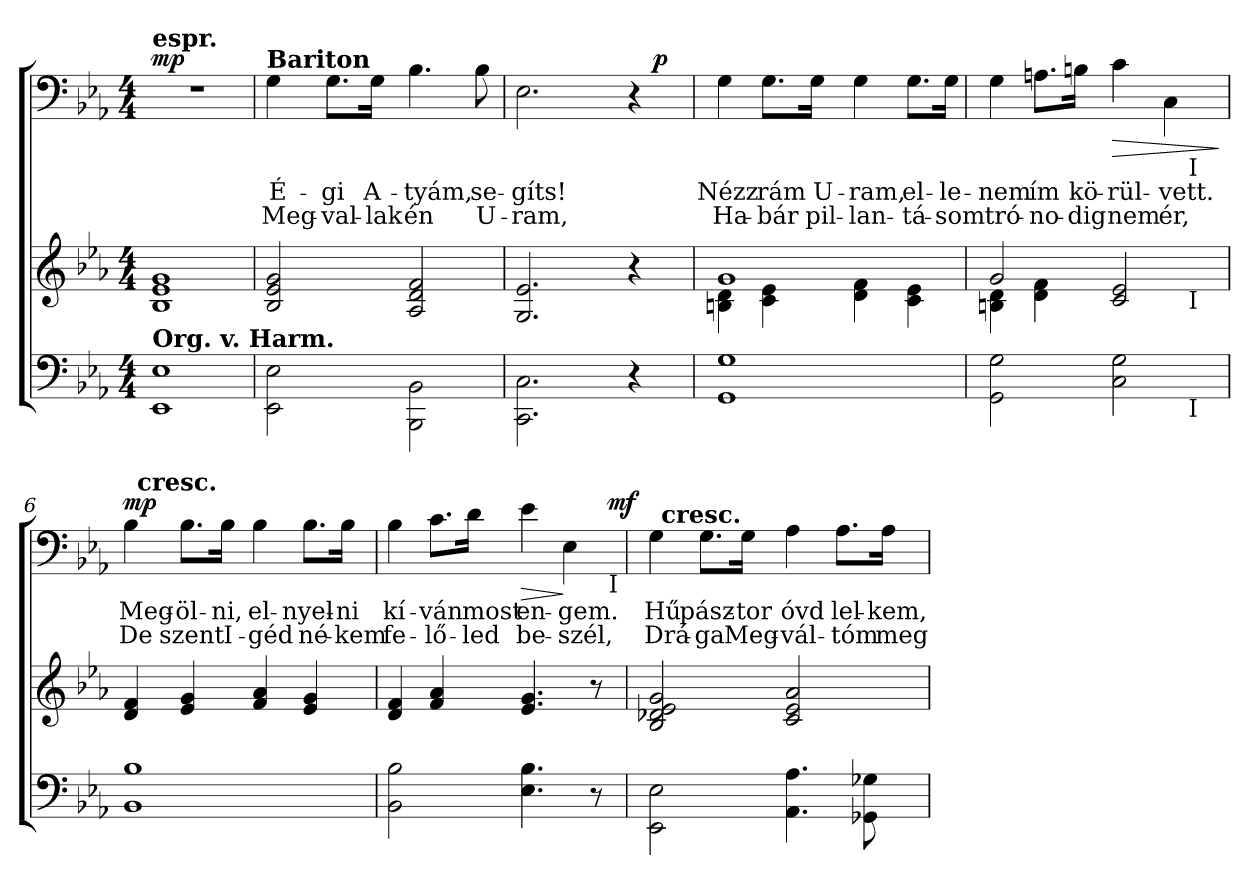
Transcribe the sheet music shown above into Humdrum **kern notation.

**kern	**kern	**kern	**text	**text	**dynam
*part3	*part2	*part1	*part1	*part1	*part1
*staff3	*staff2	*staff1	*staff1	*staff1	*staff1
*clefF4	*clefG2	*clefF4	*	*	*
*k[b-e-a-]	*k[b-e-a-]	*k[b-e-a-]	*	*	*
*E-:	*E-:	*E-:	*	*	*
*M4/4	*M4/4	*M4/4	*	*	*
=1	=1	=1	=1	=1	=1
!	!	!LO:TX:a:B:t=espr.	!	!	!
!LO:TX:a:B:t=Org. v. Harm.	!	!	!	!	!
!	!	!	!	!	!LO:DY:b
1EE- 1E-	1B- 1e- 1g	1r	.	.	mp
=2	=2	=2	=2	=2	=2
!	!	!LO:TX:a:B:t=Bariton	!	!	!
!	!	!	!LO:LY:b	!LO:LY:b	!
2EE-\ 2E-\	2B-/ 2e-/ 2g/	4G\	É-	Meg-	.
!	!	!	!LO:LY:b	!LO:LY:b	!
.	.	8.G\L	-gi	-val-	.
!	!	!	!LO:LY:b	!LO:LY:b	!
.	.	16G\Jk	A-	-lak	.
!	!	!	!LO:LY:b	!LO:LY:b	!
2BBB-\ 2BB-\	2A-/ 2d/ 2f/	4.B-\	-tyám,	én	.
!	!	!	!LO:LY:b	!LO:LY:b	!
.	.	8B-\	se-	U-	.
=3	=3	=3	=3	=3	=3
!	!	!	!LO:LY:b	!LO:LY:b	!
*	*	*^	*	*	*
2.CC\ 2.C\	2.G/ 2.e-/	2.E-\	2ryy	-gíts!	-ram,	.
.	.	.	4ryy	.	.	.
4r	4r	4r	16.ryy	.	.	.
!	!	!	!	!	!	!LO:DY:b
.	.	.	8ryy	.	.	p
.	.	.	32ryy	.	.	.
*	*	*v	*v	*	*	*
=4	=4	=4	=4	=4	=4
*	*^	*	*	*	*
*	*	*	*^	*	*	*
!	!	!	!LO:TX:a:B:t=cresc.	!	!	!	!
!	!	!	!	!	!LO:LY:b	!LO:LY:b	!
*	*	*	*v	*v	*	*	*
1GG 1G	1g	4Bn\ 4d\	4G\	Nézz	Ha-	.
!	!	!	!	!LO:LY:b	!LO:LY:b	!
.	.	4c\ 4e-\	8.G\L	rám	-bár	.
!	!	!	!	!LO:LY:b	!LO:LY:b	!
.	.	.	16G\Jk	U-	pil-	.
!	!	!	!	!LO:LY:b	!LO:LY:b	!
.	.	4d\ 4f\	4G\	-ram,	-lan-	.
!	!	!	!	!LO:LY:b	!LO:LY:b	!
.	.	4c\ 4e-\	8.G\L	el-	-tá-	.
!	!	!	!	!LO:LY:b	!LO:LY:b	!
.	.	.	16G\Jk	-le-	-som	.
=5	=5	=5	=5	=5	=5	=5
!	!	!	!	!LO:LY:b	!LO:LY:b	!
*^	*	*^	*^	*	*	*
2GG\ 2G\	2ryy	2g/	4Bn\ 4d\	2ryy	4G\	2ryy	-nem	tró-	.
!	!	!	!	!	!	!	!LO:LY:b	!LO:LY:b	!
.	.	.	4d\ 4f\	.	8.An\L	.	ím	-no-	.
!	!	!	!	!	!	!	!LO:LY:b	!LO:LY:b	!
.	.	.	.	.	16Bn\Jk	.	kö-	-dig	.
!	!	!	!	!	!	!	!LO:LY:b	!LO:LY:b	!LO:HP:b
2C\ 2G\	4ryy	2c/ 2e-/	2ryy	4ryy	4c\	4ryy	-rül-	nem	>
!	!	!	!	!	!	!	!LO:LY:b	!LO:LY:b	!
.	16.ryy	.	.	16.ryy	4C\	16.ryy	-vett.	ér,	.
!	!	!	!	!	!	!LO:TX:b:t=I	!	!	!
!	!	!	!	!LO:TX:b:t=I	!	!	!	!	!
!	!LO:TX:b:t=I	!	!	!	!	!	!	!	!
.	8ryy	.	.	8ryy	.	8ryy	.	.	.
.	32ryy	.	.	32ryy	.	32ryy	.	.	.
.	.	.	.	.	.	.	.	.	]
*v	*v	*	*	*	*	*	*	*	*
*	*v	*v	*v	*	*	*	*	*
!!LO:LB:g=z	!!
=6	=6	=6	=6	=6	=6	=6
*^	*^	*	*	*	*	*
*	*	*	*^	*	*	*	*	*
!	!	!	!	!	!	!	!LO:LY:b	!LO:LY:b	!LO:DY:b
*v	*v	*	*	*	*	*	*	*	*
*	*v	*v	*v	*	*	*	*	*
1BB- 1B-	4d/ 4f/	4B-\	32ryy	Meg-	De	mp
!	!	!	!LO:TX:a:B:t=cresc.	!	!	!
.	.	.	2ryy	.	.	.
!	!	!	!	!LO:LY:b	!LO:LY:b	!
.	4e-/ 4g/	8.B-\L	.	-öl-	szent	.
!	!	!	!	!LO:LY:b	!LO:LY:b	!
.	.	16B-\Jk	.	-ni,	I-	.
!	!	!	!	!LO:LY:b	!LO:LY:b	!
.	4f/ 4a-/	4B-\	.	el-	-géd	.
.	.	.	4...ryy	.	.	.
!	!	!	!	!LO:LY:b	!LO:LY:b	!
.	4e-/ 4g/	8.B-\L	.	-nyel-	né-	.
!	!	!	!	!LO:LY:b	!LO:LY:b	!
.	.	16B-\Jk	.	-ni	-kem	.
=7	=7	=7	=7	=7	=7	=7
!	!	!	!	!LO:LY:b	!LO:LY:b	!
2BB-\ 2B-\	4d/ 4f/	4B-\	2...ryy	kí-	fe-	.
!	!	!	!	!LO:LY:b	!LO:LY:b	!
.	4f/ 4a-/	8.c\L	.	-ván	-lő-	.
!	!	!	!	!LO:LY:b	!LO:LY:b	!
.	.	16d\Jk	.	most	-led	.
!	!	!	!	!LO:LY:b	!LO:LY:b	!LO:HP:b
4.E-\ 4.B-\	4.e-/ 4.g/	4e-\	.	en-	be-	>
!	!	!	!	!LO:LY:b	!LO:LY:b	!
.	.	4E-\	.	-gem.	-szél,	]
8r	8r	.	.	.	.	.
!	!	!	!LO:TX:b:t=I	!	!	!
!	!	!	!	!	!	!LO:DY:b
.	.	.	16ryy	.	.	mf
=8	=8	=8	=8	=8	=8	=8
!	!	!	!	!LO:LY:b	!LO:LY:b	!
2EE-\ 2E-\	2B-/ 2d-X/ 2e-/ 2g/	4G\	32ryy	Hű	Drá-	.
!	!	!	!LO:TX:a:B:t=cresc.	!	!	!
.	.	.	2ryy	.	.	.
!	!	!	!	!LO:LY:b	!LO:LY:b	!
.	.	8.G\L	.	pász-	-ga	.
!	!	!	!	!LO:LY:b	!LO:LY:b	!
.	.	16G\Jk	.	-tor	Meg-	.
!	!	!	!	!LO:LY:b	!LO:LY:b	!
4.AA-\ 4.A-\	2c/ 2e-/ 2a-/	4A-\	.	óvd	-vál-	.
.	.	.	4...ryy	.	.	.
!	!	!	!	!LO:LY:b	!LO:LY:b	!
.	.	8.A-\L	.	lel-	-tóm	.
8GG-X\ 8G-X\	.	.	.	.	.	.
!	!	!	!	!LO:LY:b	!LO:LY:b	!
.	.	16A-\Jk	.	-kem,	meg­	.
*	*	*v	*v	*	*	*
=	=	=	=	=	=
*-	*-	*-	*-	*-	*-
